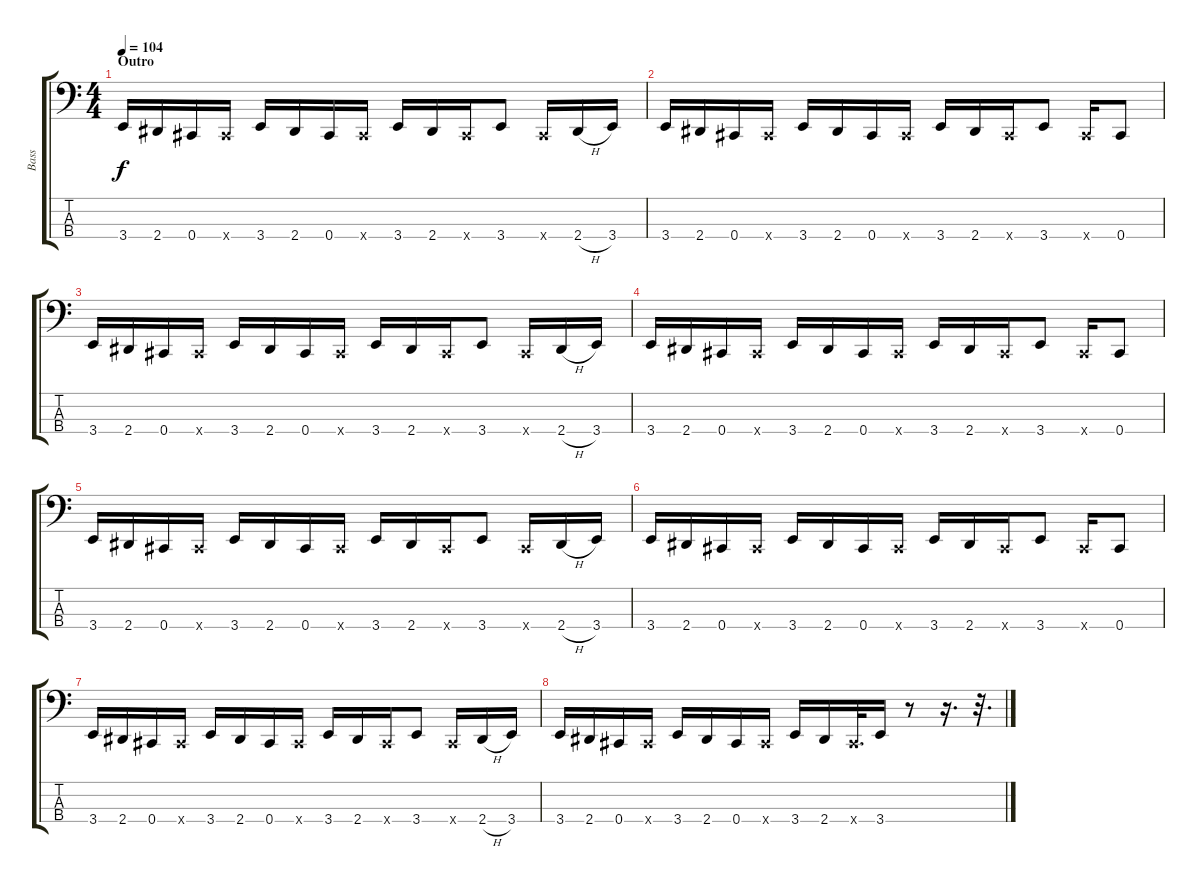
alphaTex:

\track ("Bass" "Bass") {instrument electricbasspick}
\staff {score tabs}
\tuning (Gb2 Db2 Ab1 Db1) {hide}
\ts (4 4)
\section ("" "Outro")
\tempo 104
\clef f4
\ks c
3.4.16{dy f} 2.4.16 0.4.16 0.4{x}.16 3.4.16 2.4.16 0.4.16 0.4{x}.16 3.4.16 2.4.16 0.4{x}.16 3.4.8 0.4{x}.16 2.4{h}.16 3.4.16 |
3.4.16 2.4.16 0.4.16 0.4{x}.16 3.4.16 2.4.16 0.4.16 0.4{x}.16 3.4.16 2.4.16 0.4{x}.16 3.4.8 0.4{x}.16 0.4.8 |
3.4.16 2.4.16 0.4.16 0.4{x}.16 3.4.16 2.4.16 0.4.16 0.4{x}.16 3.4.16 2.4.16 0.4{x}.16 3.4.8 0.4{x}.16 2.4{h}.16 3.4.16 |
3.4.16 2.4.16 0.4.16 0.4{x}.16 3.4.16 2.4.16 0.4.16 0.4{x}.16 3.4.16 2.4.16 0.4{x}.16 3.4.8 0.4{x}.16 0.4.8 |
3.4.16 2.4.16 0.4.16 0.4{x}.16 3.4.16 2.4.16 0.4.16 0.4{x}.16 3.4.16 2.4.16 0.4{x}.16 3.4.8 0.4{x}.16 2.4{h}.16 3.4.16 |
3.4.16 2.4.16 0.4.16 0.4{x}.16 3.4.16 2.4.16 0.4.16 0.4{x}.16 3.4.16 2.4.16 0.4{x}.16 3.4.8 0.4{x}.16 0.4.8 |
3.4.16 2.4.16 0.4.16 0.4{x}.16 3.4.16 2.4.16 0.4.16 0.4{x}.16 3.4.16 2.4.16 0.4{x}.16 3.4.8 0.4{x}.16 2.4{h}.16 3.4.16 |
3.4.16 2.4.16 0.4.16 0.4{x}.16 3.4.16 2.4.16 0.4.16 0.4{x}.16 3.4.16 2.4.16 0.4{x}.32{d} 3.4.16 r.8 r.16{d} r.32{d}
